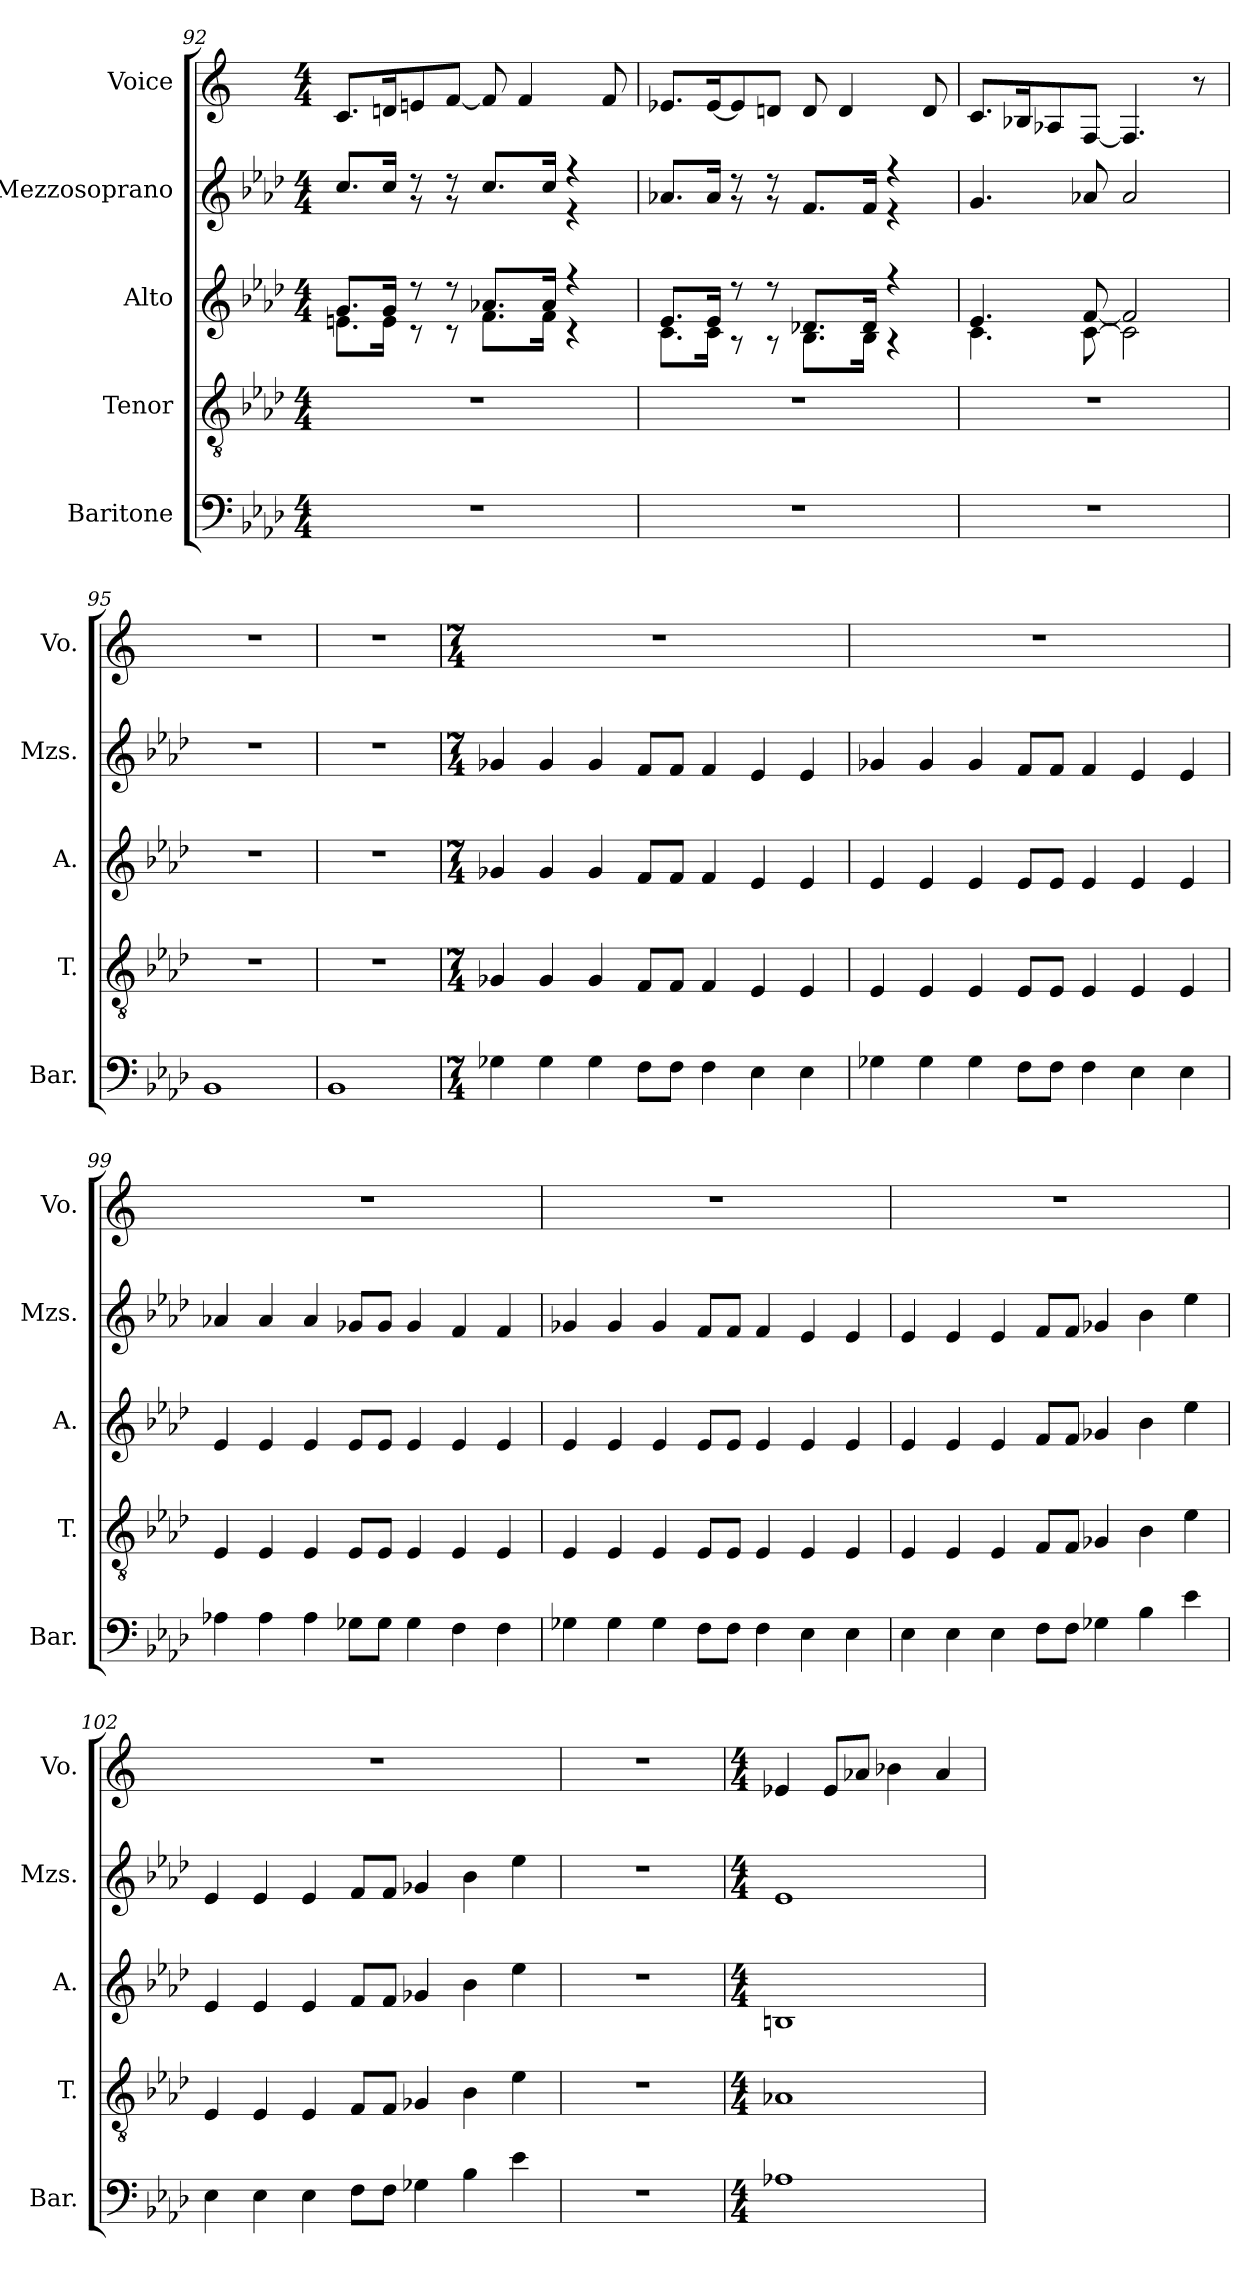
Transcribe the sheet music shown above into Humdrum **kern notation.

**kern	**kern	**kern	**kern	**kern
*part5	*part4	*part3	*part2	*part1
*staff5	*staff4	*staff3	*staff2	*staff1
*I"Baritone	*I"Tenor	*I"Alto	*I"Mezzosoprano	*I"Voice
*I'Bar.	*I'T.	*I'A.	*I'Mzs.	*I'Vo.
*clefF4	*clefGv2	*clefG2	*clefG2	*clefG2
*k[b-e-a-d-]	*k[b-e-a-d-]	*k[b-e-a-d-]	*k[b-e-a-d-]	*k[]
*A-:	*A-:	*A-:	*A-:	*C:
*M4/4	*M4/4	*M4/4	*M4/4	*M4/4
=92	=92	=92	=92	=92
*	*	*^	*^	*
1r	1r	8.g/L	8.en\L	8.cc/L	4ryy	8.c/L
.	.	16g/Jk	16e\Jk	16cc/Jk	.	16dn/K
.	.	8r	8r	8r	8r	8en/
.	.	8r	8r	8r	8r	[8f/J
.	.	8.a-X/L	8.f\L	8.cc/L	4ryy	8f/]
.	.	.	.	.	.	4f/
.	.	16a-/Jk	16f\Jk	16cc/Jk	.	.
.	.	4r	4r	4r	4r	.
.	.	.	.	.	.	8f/
=93	=93	=93	=93	=93	=93	=93
1r	1r	8.e-/L	8.c\L	8.a-X/L	4ryy	8.e-/L
.	.	16e-/Jk	16c\Jk	16a-/Jk	.	[16e-/K
.	.	8r	8r	8r	8r	8e-/]
.	.	8r	8r	8r	8r	8dn/J
.	.	8.d-X/L	8.B-\L	8.f/L	4ryy	8d/
.	.	.	.	.	.	4d/
.	.	16d-/Jk	16B-\Jk	16f/Jk	.	.
.	.	4r	4r	4r	4r	.
.	.	.	.	.	.	8d/
*	*	*	*	*v	*v	*
!!LO:LB:g=z
=94	=94	=94	=94	=94	=94
1r	1r	4.c\	4.e-/	4.g/	8.c/L
.	.	.	.	.	16B-/K
.	.	.	.	.	8A-/
.	.	[8c\	[8f/	8a-X/	[8F/J
.	.	2c\]	2f/]	2a-/	4.F/]
.	.	.	.	.	8r
*	*	*v	*v	*	*
=95	=95	=95	=95	=95
1BB-	1r	1r	1r	1r
=96	=96	=96	=96	=96
1BB-	1r	1r	1r	1r
=97	=97	=97	=97	=97
*M7/4	*M7/4	*M7/4	*M7/4	*M7/4
4G-X\	4G-X/	4g-X/	4g-X/	1..r
4G-\	4G-/	4g-/	4g-/	.
4G-\	4G-/	4g-/	4g-/	.
8F\L	8F/L	8f/L	8f/L	.
8F\J	8F/J	8f/J	8f/J	.
4F\	4F/	4f/	4f/	.
4E-\	4E-/	4e-/	4e-/	.
4E-\	4E-/	4e-/	4e-/	.
=98	=98	=98	=98	=98
4G-X\	4E-/	4e-/	4g-X/	1..r
4G-\	4E-/	4e-/	4g-/	.
4G-\	4E-/	4e-/	4g-/	.
8F\L	8E-/L	8e-/L	8f/L	.
8F\J	8E-/J	8e-/J	8f/J	.
4F\	4E-/	4e-/	4f/	.
4E-\	4E-/	4e-/	4e-/	.
4E-\	4E-/	4e-/	4e-/	.
=99	=99	=99	=99	=99
4A-X\	4E-/	4e-/	4a-X/	1..r
4A-\	4E-/	4e-/	4a-/	.
4A-\	4E-/	4e-/	4a-/	.
8G-X\L	8E-/L	8e-/L	8g-X/L	.
8G-\J	8E-/J	8e-/J	8g-/J	.
4G-\	4E-/	4e-/	4g-/	.
4F\	4E-/	4e-/	4f/	.
4F\	4E-/	4e-/	4f/	.
=100	=100	=100	=100	=100
4G-X\	4E-/	4e-/	4g-X/	1..r
4G-\	4E-/	4e-/	4g-/	.
4G-\	4E-/	4e-/	4g-/	.
8F\L	8E-/L	8e-/L	8f/L	.
8F\J	8E-/J	8e-/J	8f/J	.
4F\	4E-/	4e-/	4f/	.
4E-\	4E-/	4e-/	4e-/	.
4E-\	4E-/	4e-/	4e-/	.
=101	=101	=101	=101	=101
4E-\	4E-/	4e-/	4e-/	1..r
4E-\	4E-/	4e-/	4e-/	.
4E-\	4E-/	4e-/	4e-/	.
8F\L	8F/L	8f/L	8f/L	.
8F\J	8F/J	8f/J	8f/J	.
4G-X\	4G-X/	4g-X/	4g-X/	.
4B-\	4B-\	4b-\	4b-\	.
4e-\	4e-\	4ee-\	4ee-\	.
!!LO:PB:g=z
=102	=102	=102	=102	=102
4E-\	4E-/	4e-/	4e-/	1..r
4E-\	4E-/	4e-/	4e-/	.
4E-\	4E-/	4e-/	4e-/	.
8F\L	8F/L	8f/L	8f/L	.
8F\J	8F/J	8f/J	8f/J	.
4G-X\	4G-X/	4g-X/	4g-X/	.
4B-\	4B-\	4b-\	4b-\	.
4e-\	4e-\	4ee-\	4ee-\	.
=103	=103	=103	=103	=103
1..r	1..r	1..r	1..r	1..r
=104	=104	=104	=104	=104
*M4/4	*M4/4	*M4/4	*M4/4	*M4/4
1A-X	1A-X	1Bn	1e-	4e-/
.	.	.	.	8e-/L
.	.	.	.	8a-/J
.	.	.	.	4b-\
.	.	.	.	4a-/
=	=	=	=	=
*-	*-	*-	*-	*-
